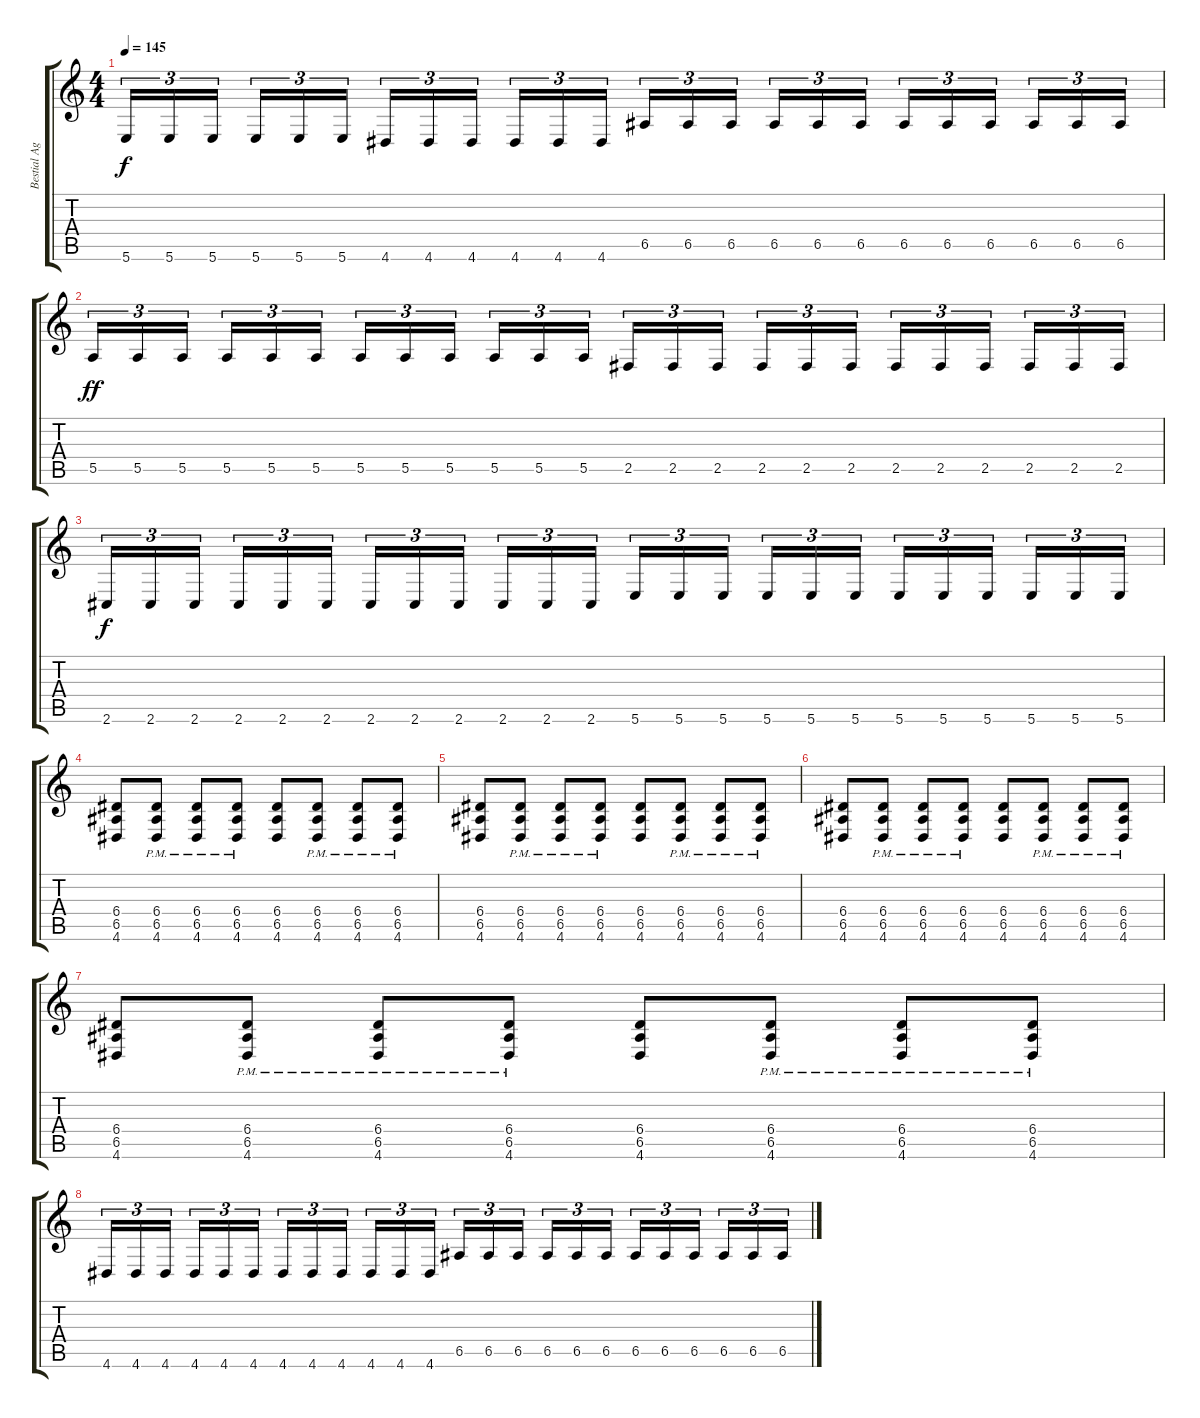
\track ("Bestial Aggressor of Morbid Invocations" "Bestial Ag") {instrument distortionguitar}
\staff {score tabs}
\tuning (B3 Gb3 D3 A2 E2 B1) {hide}
\ts (4 4)
\tempo 145
\clef g2
\ks c
5.6.16{tu (3 2) dy f} 5.6.16{tu (3 2)} 5.6.16{tu (3 2) beam splitsecondary} 5.6.16{tu (3 2)} 5.6.16{tu (3 2)} 5.6.16{tu (3 2)} 4.6.16{tu (3 2)} 4.6.16{tu (3 2)} 4.6.16{tu (3 2) beam splitsecondary} 4.6.16{tu (3 2)} 4.6.16{tu (3 2)} 4.6.16{tu (3 2)} 6.5.16{tu (3 2)} 6.5.16{tu (3 2)} 6.5.16{tu (3 2) beam splitsecondary} 6.5.16{tu (3 2)} 6.5.16{tu (3 2)} 6.5.16{tu (3 2)} 6.5.16{tu (3 2)} 6.5.16{tu (3 2)} 6.5.16{tu (3 2) beam splitsecondary} 6.5.16{tu (3 2)} 6.5.16{tu (3 2)} 6.5.16{tu (3 2)} |
5.5.16{tu (3 2) dy ff} 5.5.16{tu (3 2)} 5.5.16{tu (3 2) beam splitsecondary} 5.5.16{tu (3 2)} 5.5.16{tu (3 2)} 5.5.16{tu (3 2)} 5.5.16{tu (3 2)} 5.5.16{tu (3 2)} 5.5.16{tu (3 2) beam splitsecondary} 5.5.16{tu (3 2)} 5.5.16{tu (3 2)} 5.5.16{tu (3 2)} 2.5.16{tu (3 2)} 2.5.16{tu (3 2)} 2.5.16{tu (3 2) beam splitsecondary} 2.5.16{tu (3 2)} 2.5.16{tu (3 2)} 2.5.16{tu (3 2)} 2.5.16{tu (3 2)} 2.5.16{tu (3 2)} 2.5.16{tu (3 2) beam splitsecondary} 2.5.16{tu (3 2)} 2.5.16{tu (3 2)} 2.5.16{tu (3 2)} |
2.6.16{tu (3 2) dy f} 2.6.16{tu (3 2)} 2.6.16{tu (3 2) beam splitsecondary} 2.6.16{tu (3 2)} 2.6.16{tu (3 2)} 2.6.16{tu (3 2)} 2.6.16{tu (3 2)} 2.6.16{tu (3 2)} 2.6.16{tu (3 2) beam splitsecondary} 2.6.16{tu (3 2)} 2.6.16{tu (3 2)} 2.6.16{tu (3 2)} 5.6.16{tu (3 2)} 5.6.16{tu (3 2)} 5.6.16{tu (3 2) beam splitsecondary} 5.6.16{tu (3 2)} 5.6.16{tu (3 2)} 5.6.16{tu (3 2)} 5.6.16{tu (3 2)} 5.6.16{tu (3 2)} 5.6.16{tu (3 2) beam splitsecondary} 5.6.16{tu (3 2)} 5.6.16{tu (3 2)} 5.6.16{tu (3 2)} |
(6.4 6.5 4.6).8 (6.4{pm} 6.5{pm} 4.6{pm}).8 (6.4{pm} 6.5{pm} 4.6{pm}).8 (6.4{pm} 6.5{pm} 4.6{pm}).8 (6.4 6.5 4.6).8 (6.4{pm} 6.5{pm} 4.6{pm}).8 (6.4{pm} 6.5{pm} 4.6{pm}).8 (6.4{pm} 6.5{pm} 4.6{pm}).8 |
(6.4 6.5 4.6).8 (6.4{pm} 6.5{pm} 4.6{pm}).8 (6.4{pm} 6.5{pm} 4.6{pm}).8 (6.4{pm} 6.5{pm} 4.6{pm}).8 (6.4 6.5 4.6).8 (6.4{pm} 6.5{pm} 4.6{pm}).8 (6.4{pm} 6.5{pm} 4.6{pm}).8 (6.4{pm} 6.5{pm} 4.6{pm}).8 |
(6.4 6.5 4.6).8 (6.4{pm} 6.5{pm} 4.6{pm}).8 (6.4{pm} 6.5{pm} 4.6{pm}).8 (6.4{pm} 6.5{pm} 4.6{pm}).8 (6.4 6.5 4.6).8 (6.4{pm} 6.5{pm} 4.6{pm}).8 (6.4{pm} 6.5{pm} 4.6{pm}).8 (6.4{pm} 6.5{pm} 4.6{pm}).8 |
(6.4 6.5 4.6).8 (6.4{pm} 6.5{pm} 4.6{pm}).8 (6.4{pm} 6.5{pm} 4.6{pm}).8 (6.4{pm} 6.5{pm} 4.6{pm}).8 (6.4 6.5 4.6).8 (6.4{pm} 6.5{pm} 4.6{pm}).8 (6.4{pm} 6.5{pm} 4.6{pm}).8 (6.4{pm} 6.5{pm} 4.6{pm}).8 |
4.6.16{tu (3 2)} 4.6.16{tu (3 2)} 4.6.16{tu (3 2) beam splitsecondary} 4.6.16{tu (3 2)} 4.6.16{tu (3 2)} 4.6.16{tu (3 2)} 4.6.16{tu (3 2)} 4.6.16{tu (3 2)} 4.6.16{tu (3 2) beam splitsecondary} 4.6.16{tu (3 2)} 4.6.16{tu (3 2)} 4.6.16{tu (3 2)} 6.5.16{tu (3 2)} 6.5.16{tu (3 2)} 6.5.16{tu (3 2) beam splitsecondary} 6.5.16{tu (3 2)} 6.5.16{tu (3 2)} 6.5.16{tu (3 2)} 6.5.16{tu (3 2)} 6.5.16{tu (3 2)} 6.5.16{tu (3 2) beam splitsecondary} 6.5.16{tu (3 2)} 6.5.16{tu (3 2)} 6.5.16{tu (3 2)}
